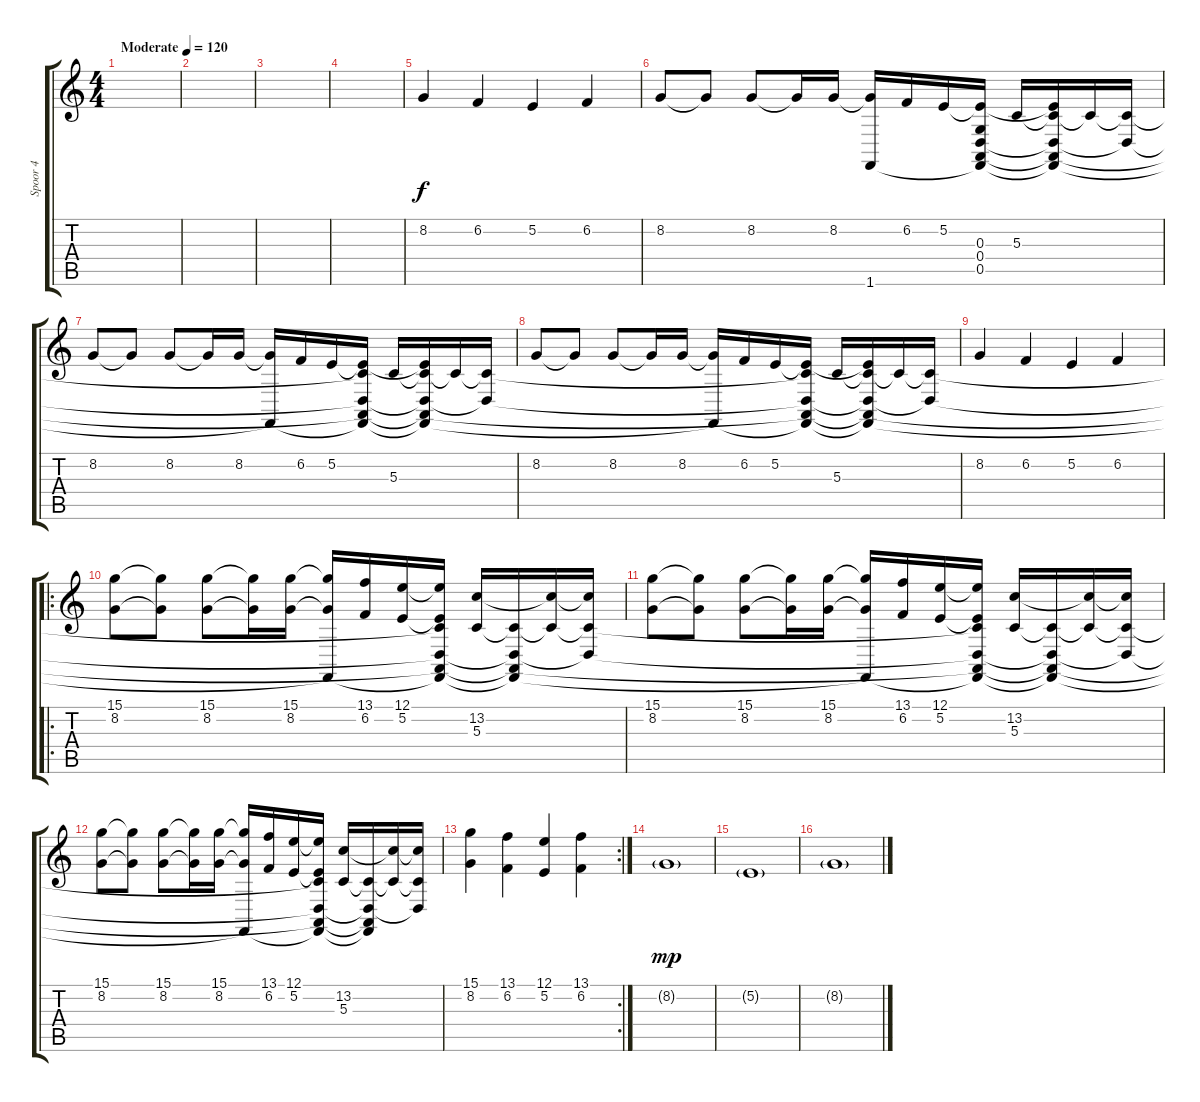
\track ("Spoor 4" "Spoor 4") {instrument lead1square}
\staff {score tabs}
\tuning (E4 B3 G3 D3 A2 E2) {hide}
\ts (4 4)
\tempo (120 "Moderate")
\clef g2
\ks c
|
|
|
|
8.2.4 6.2.4 5.2.4 6.2.4 |
8.2.8 8.2{t}.8 8.2.8 8.2{t}.16 8.2.16 (8.2{t} 1.6).16 6.2.16 5.2.16 (5.2{t} 0.3 0.4 0.5 1.6{t}).16 5.3.16 (5.2{t} 5.3{t} 0.4{t} 0.5{t} 1.6{t}).16 5.3{t}.16 (5.3{t} 0.4{t}).16 |
8.2.8 8.2{t}.8 8.2.8 8.2{t}.16 8.2.16 (8.2{t} 1.6{t}).16 6.2.16 5.2.16 (5.2{t} 5.3{t} 0.4{t} 0.5{t} 1.6{t}).16 5.3.16 (5.2{t} 5.3{t} 0.4{t} 0.5{t} 1.6{t}).16 5.3{t}.16 (5.3{t} 0.4{t}).16 |
8.2.8 8.2{t}.8 8.2.8 8.2{t}.16 8.2.16 (8.2{t} 1.6{t}).16 6.2.16 5.2.16 (5.2{t} 5.3{t} 0.4{t} 0.5{t} 1.6{t}).16 5.3.16 (5.2{t} 5.3{t} 0.4{t} 0.5{t} 1.6{t}).16 5.3{t}.16 (5.3{t} 0.4{t}).16 |
8.2.4 6.2.4 5.2.4 6.2.4 |
\ro
(15.1 8.2).8 (15.1{t} 8.2{t}).8 (15.1 8.2).8 (15.1{t} 8.2{t}).16 (15.1 8.2).16 (15.1{t} 8.2{t} 1.6{t}).16 (13.1 6.2).16 (12.1 5.2).16 (12.1{t} 5.2{t} 5.3{t} 0.4{t} 0.5{t} 1.6{t}).16 (13.2 5.3).16 (5.3{t} 0.4{t} 0.5{t} 1.6{t}).16 (13.2{t} 5.3{t}).16 (13.2{t} 5.3{t} 0.4{t}).16 |
(15.1 8.2).8 (15.1{t} 8.2{t}).8 (15.1 8.2).8 (15.1{t} 8.2{t}).16 (15.1 8.2).16 (15.1{t} 8.2{t} 1.6{t}).16 (13.1 6.2).16 (12.1 5.2).16 (12.1{t} 5.2{t} 5.3{t} 0.4{t} 0.5{t} 1.6{t}).16 (13.2 5.3).16 (5.3{t} 0.4{t} 0.5{t} 1.6{t}).16 (13.2{t} 5.3{t}).16 (13.2{t} 5.3{t} 0.4{t}).16 |
(15.1 8.2).8 (15.1{t} 8.2{t}).8 (15.1 8.2).8 (15.1{t} 8.2{t}).16 (15.1 8.2).16 (15.1{t} 8.2{t} 1.6{t}).16 (13.1 6.2).16 (12.1 5.2).16 (12.1{t} 5.2{t} 5.3{t} 0.4{t} 0.5{t} 1.6{t}).16 (13.2 5.3).16 (5.3{t} 0.4{t} 0.5{t} 1.6{t}).16 (13.2{t} 5.3{t}).16 (13.2{t} 5.3{t} 0.4{t}).16 |
\rc 2
(15.1 8.2).4 (13.1 6.2).4 (12.1 5.2).4 (13.1 6.2).4 |
8.2{g}.1{dy mp} |
5.2{g}.1 |
8.2{g}.1
